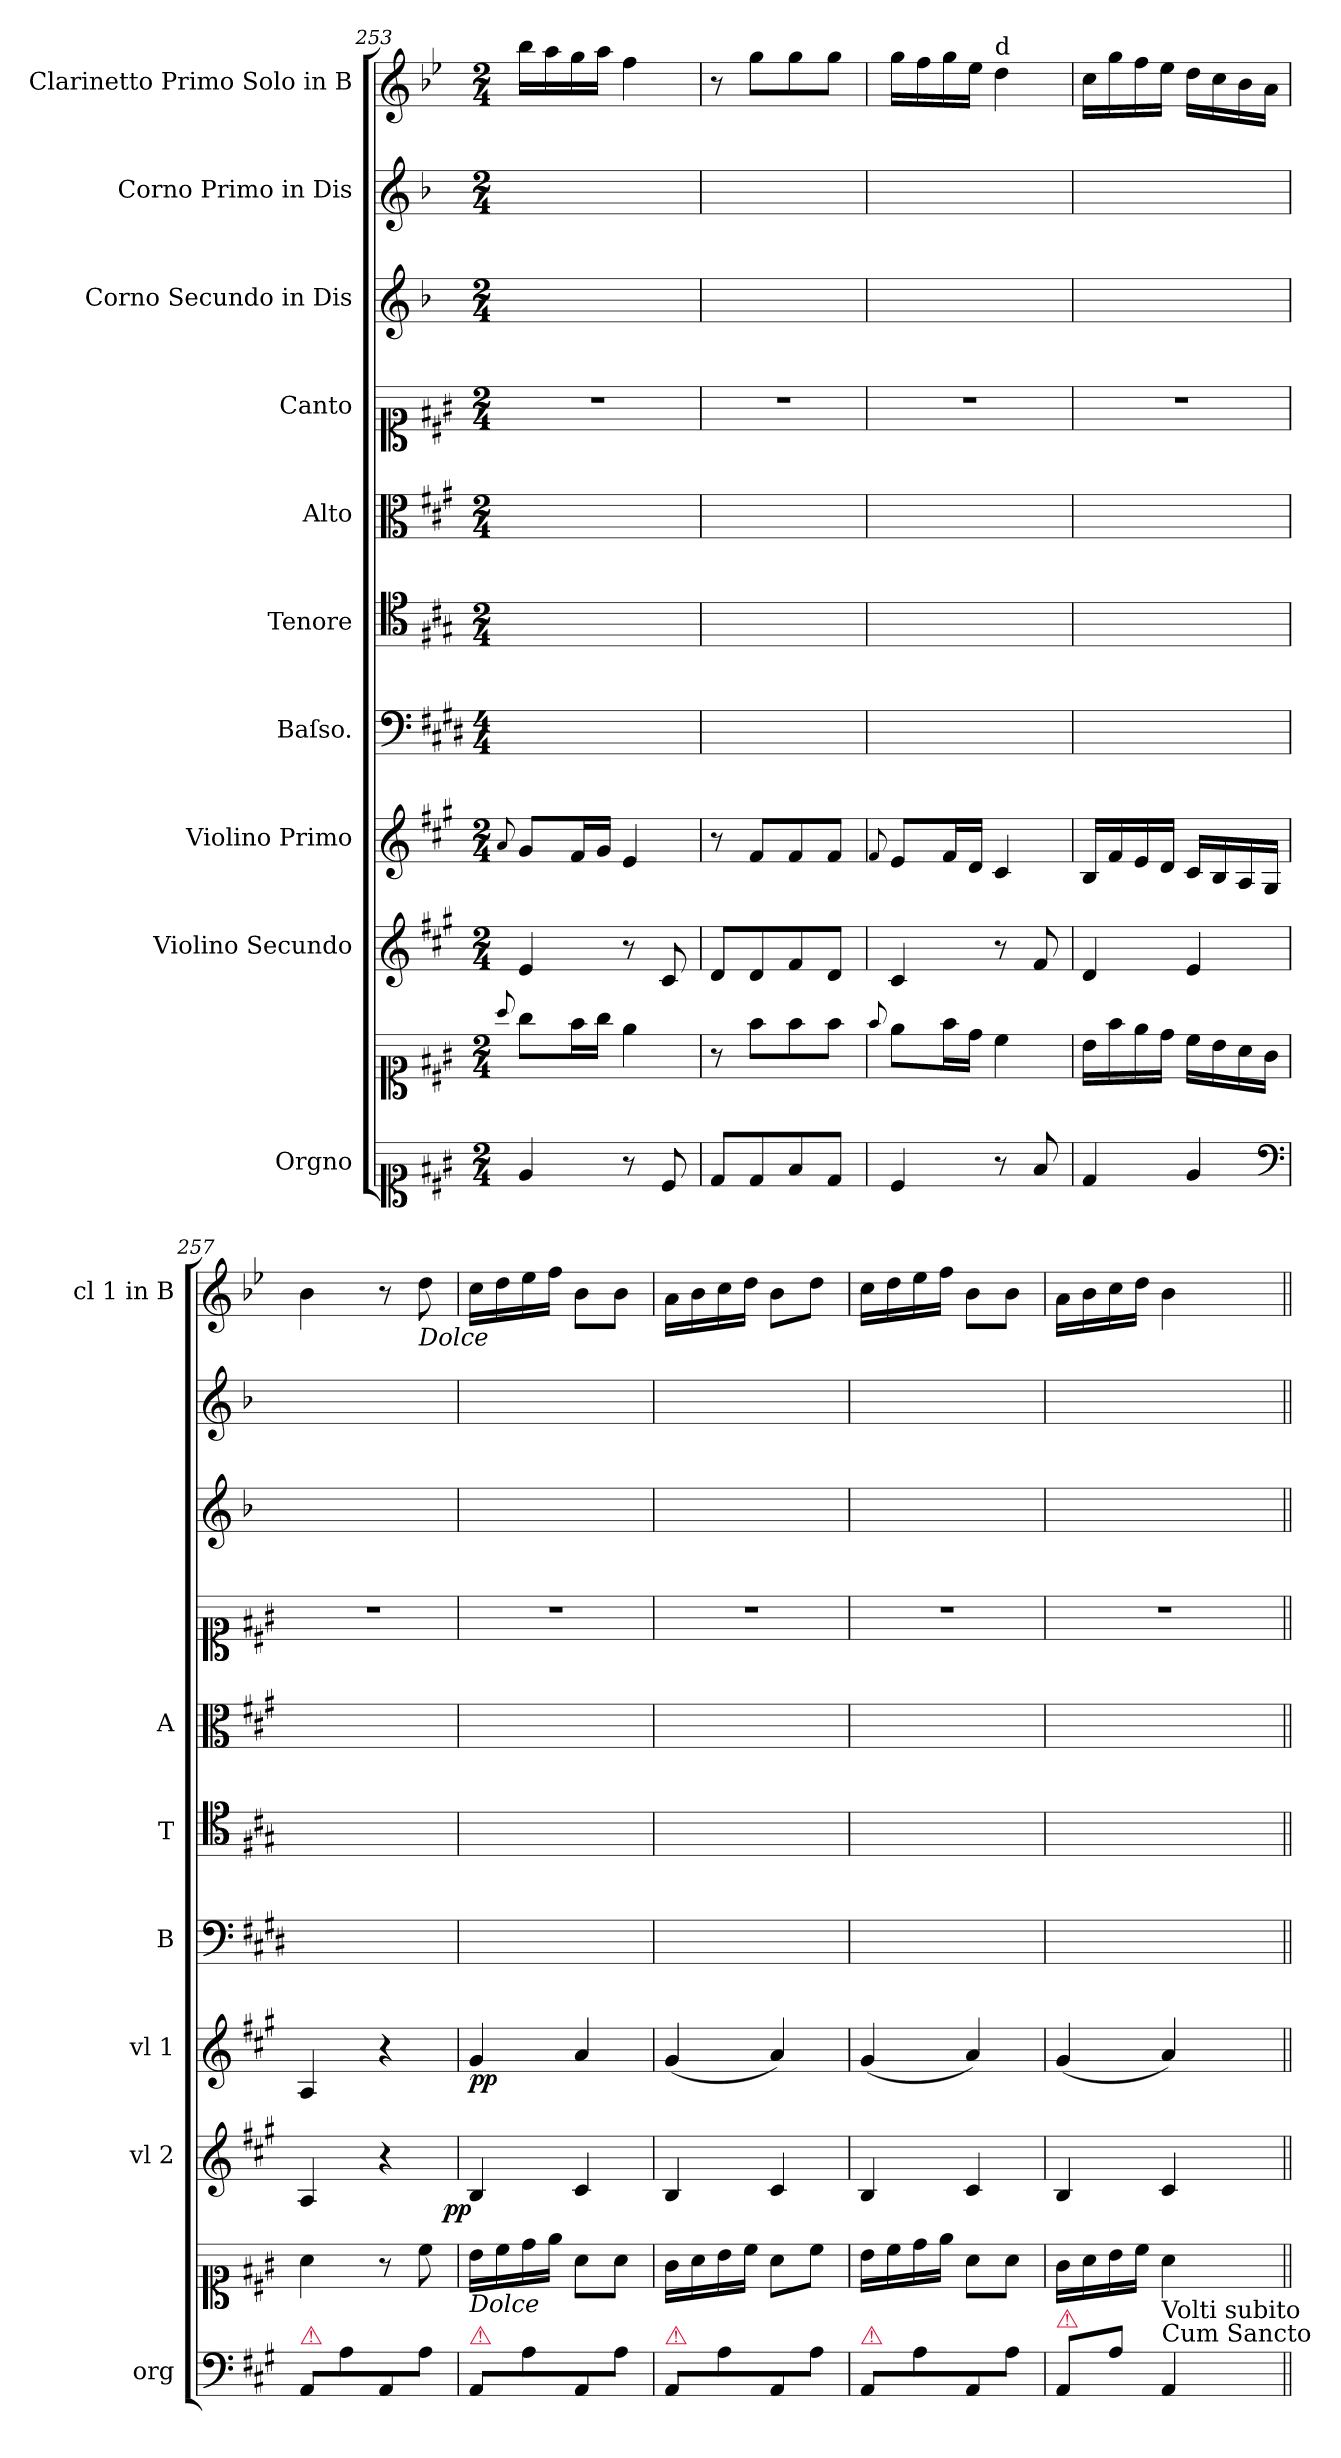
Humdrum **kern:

**kern	**kern	**kern	**dynam	**kern	**dynam	**kern	**kern	**kern	**kern	**kern	**kern	**kern
*part10	*part10	*part9	*part9	*part8	*part8	*part7	*part6	*part5	*part4	*part3	*part2	*part1
*staff11	*staff10	*staff9	*staff9	*staff8	*staff8	*staff7	*staff6	*staff5	*staff4	*staff3	*staff2	*staff1
*I"Orgno	*	*I"Violino Secundo	*	*I"Violino Primo	*	*I"Baſso.	*I"Tenore	*I"Alto	*I"Canto	*I"Corno Secundo in Dis	*I"Corno Primo in Dis	*I"Clarinetto Primo Solo in B
*I'org	*	*I'vl 2	*	*I'vl 1	*	*I'B	*I'T	*I'A	*	*	*	*I'cl 1 in B
*clefC1	*clefC1	*clefG2	*	*clefG2	*	*clefF4	*clefC4	*clefC3	*clefC1	*clefG2	*clefG2	*clefG2
*	*	*	*	*	*	*	*	*	*	*ITrd5c8	*ITrd5c8	*ITrd1c1
*k[f#c#g#]	*k[f#c#g#]	*k[f#c#g#]	*	*k[f#c#g#]	*	*k[f#c#g#d#]	*k[f#c#g#]	*k[f#c#g#]	*k[f#c#g#]	*k[f#c#g#]	*k[f#c#g#]	*k[f#c#g#]
*M2/4	*M2/4	*M2/4	*	*M2/4	*	*M4/4	*M2/4	*M2/4	*M2/4	*M2/4	*M2/4	*M2/4
=253	=253	=253	=253	=253	=253	=253	=253	=253	=253	=253	=253	=253
.	8qqaa/	.	.	8qqa/	.	.	.	.	.	.	.	.
4e/	8gg#\L	4e/	.	8g#/L	.	2ryy	2ryy	2ryy	2r	2ryy	2ryy	16aa\LL
.	.	.	.	.	.	.	.	.	.	.	.	16gg#\
.	16ff#\L	.	.	16f#/L	.	.	.	.	.	.	.	16ff#\
.	16gg#\JJ	.	.	16g#/JJ	.	.	.	.	.	.	.	16gg#\JJ
8r	4ee\	8r	.	4e/	.	.	.	.	.	.	.	4ee\
8c#/	.	8c#/	.	.	.	.	.	.	.	.	.	.
=254	=254	=254	=254	=254	=254	=254	=254	=254	=254	=254	=254	=254
8d/L	8r	8d/L	.	8r	.	2ryy	2ryy	2ryy	2r	2ryy	2ryy	8r
8d/	8ff#\L	8d/	.	8f#/L	.	.	.	.	.	.	.	8ff#\L
8f#/	8ff#\	8f#/	.	8f#/	.	.	.	.	.	.	.	8ff#\
8d/J	8ff#\J	8d/J	.	8f#/J	.	.	.	.	.	.	.	8ff#\J
=255	=255	=255	=255	=255	=255	=255	=255	=255	=255	=255	=255	=255
.	8qqff#/	.	.	8qqf#/	.	.	.	.	.	.	.	.
4c#/	8ee\L	4c#/	.	8e/L	.	2ryy	2ryy	2ryy	2r	2ryy	2ryy	16ff#\LL
.	.	.	.	.	.	.	.	.	.	.	.	16ee\
.	16ff#\L	.	.	16f#/L	.	.	.	.	.	.	.	16ff#\
.	16dd\JJ	.	.	16d/JJ	.	.	.	.	.	.	.	16dd\JJ
!	!	!	!	!	!	!	!	!	!	!	!	!LO:TX:a:t=d
8r	4cc#\	8r	.	4c#/	.	.	.	.	.	.	.	4cc#\
8f#/	.	8f#/	.	.	.	.	.	.	.	.	.	.
=256	=256	=256	=256	=256	=256	=256	=256	=256	=256	=256	=256	=256
4d/	16b\LL	4d/	.	16B/LL	.	2ryy	2ryy	2ryy	2r	2ryy	2ryy	16b\LL
.	16ff#\	.	.	16f#/	.	.	.	.	.	.	.	16ff#\
.	16ee\	.	.	16e/	.	.	.	.	.	.	.	16ee\
.	16dd\JJ	.	.	16d/JJ	.	.	.	.	.	.	.	16dd\JJ
4e/	16cc#\LL	4e/	.	16c#/LL	.	.	.	.	.	.	.	16cc#\LL
.	16b\	.	.	16B/	.	.	.	.	.	.	.	16b\
.	16a\	.	.	16A/	.	.	.	.	.	.	.	16a\
.	16g#\JJ	.	.	16G#/JJ	.	.	.	.	.	.	.	16g#\JJ
*clefF4	*	*	*	*	*	*	*	*	*	*	*	*
=257	=257	=257	=257	=257	=257	=257	=257	=257	=257	=257	=257	=257
!LO:TX:a:color=crimson:t=⚠	!	!	!	!	!	!	!	!	!	!	!	!
8AA/L	4a\	4A/	.	4A/	.	2ryy	2ryy	2ryy	2r	2ryy	2ryy	4a\
8A\	.	.	.	.	.	.	.	.	.	.	.	.
8AA/	8r	4r	.	4r	.	.	.	.	.	.	.	8r
!	!	!	!	!	!	!	!	!	!	!	!	!LO:TX:b:i:t=Dolce
8A\J	8cc#\	.	.	.	.	.	.	.	.	.	.	8cc#\
=258	=258	=258	=258	=258	=258	=258	=258	=258	=258	=258	=258	=258
!	!LO:TX:b:i:t=Dolce	!	!	!	!	!	!	!	!	!	!	!
!LO:TX:a:color=crimson:t=⚠	!	!	!	!	!	!	!	!	!	!	!	!
!	!	!	!LO:DY:rj	!	!	!	!	!	!	!	!	!
8AA/L	16b\LL	4B/	pp.	4g#/	pp	2ryy	2ryy	2ryy	2r	2ryy	2ryy	16b\LL
.	16cc#\	.	.	.	.	.	.	.	.	.	.	16cc#\
8A\	16dd\	.	.	.	.	.	.	.	.	.	.	16dd\
.	16ee\JJ	.	.	.	.	.	.	.	.	.	.	16ee\JJ
8AA/	8a\L	4c#/	.	4a/	.	.	.	.	.	.	.	8a\L
8A\J	8a\J	.	.	.	.	.	.	.	.	.	.	8a\J
=259	=259	=259	=259	=259	=259	=259	=259	=259	=259	=259	=259	=259
!LO:TX:a:color=crimson:t=⚠	!	!	!	!	!	!	!	!	!	!	!	!
8AA/L	16g#\LL	4B/	.	(4g#/	.	2ryy	2ryy	2ryy	2r	2ryy	2ryy	16g#\LL
.	16a\	.	.	.	.	.	.	.	.	.	.	16a\
8A\	16b\	.	.	.	.	.	.	.	.	.	.	16b\
.	16cc#\JJ	.	.	.	.	.	.	.	.	.	.	16cc#\JJ
8AA/	8a\L	4c#/	.	4a/)	.	.	.	.	.	.	.	8a\L
8A\J	8cc#\J	.	.	.	.	.	.	.	.	.	.	8cc#\J
=260	=260	=260	=260	=260	=260	=260	=260	=260	=260	=260	=260	=260
!LO:TX:a:color=crimson:t=⚠	!	!	!	!	!	!	!	!	!	!	!	!
8AA/L	16b\LL	4B/	.	(4g#/	.	2ryy	2ryy	2ryy	2r	2ryy	2ryy	16b\LL
.	16cc#\	.	.	.	.	.	.	.	.	.	.	16cc#\
8A\	16dd\	.	.	.	.	.	.	.	.	.	.	16dd\
.	16ee\JJ	.	.	.	.	.	.	.	.	.	.	16ee\JJ
8AA/	8a\L	4c#/	.	4a/)	.	.	.	.	.	.	.	8a\L
8A\J	8a\J	.	.	.	.	.	.	.	.	.	.	8a\J
=261	=261	=261	=261	=261	=261	=261	=261	=261	=261	=261	=261	=261
!LO:TX:a:color=crimson:t=⚠	!	!	!	!	!	!	!	!	!	!	!	!
8AA/L	16g#\LL	4B/	.	(4g#/	.	2ryy	2ryy	2ryy	2r	2ryy	2ryy	16g#\LL
.	16a\	.	.	.	.	.	.	.	.	.	.	16a\
8A\J	16b\	.	.	.	.	.	.	.	.	.	.	16b\
.	16cc#\JJ	.	.	.	.	.	.	.	.	.	.	16cc#\JJ
!	!LO:TX:b:t=Volti subito\nCum Sancto	!	!	!	!	!	!	!	!	!	!	!
4AA/	4a\	4c#/	.	4a/)	.	.	.	.	.	.	.	4a\
=||	=||	=||	=||	=||	=||	=||	=||	=||	=||	=||	=||	=||
*-	*-	*-	*-	*-	*-	*-	*-	*-	*-	*-	*-	*-
